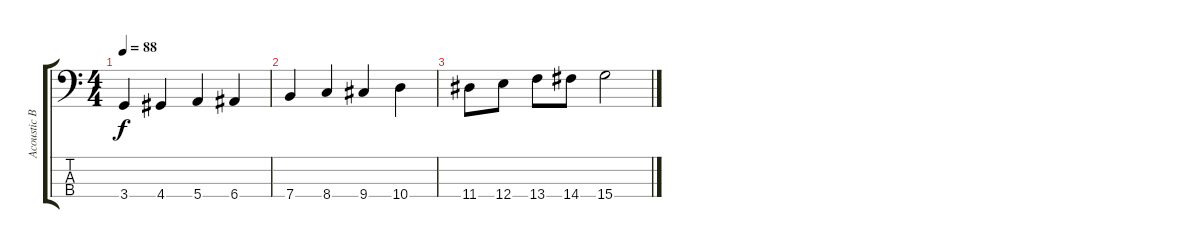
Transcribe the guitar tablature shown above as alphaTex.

\track ("Acoustic Bass" "Acoustic B") {instrument acousticbass}
\staff {score tabs}
\tuning (G2 D2 A1 E1) {hide}
\ts (4 4)
\tempo 88
\clef f4
\ks c
3.4.4{dy f} 4.4.4 5.4.4 6.4.4 |
7.4.4 8.4.4 9.4.4 10.4.4 |
11.4.8 12.4.8 13.4.8 14.4.8 15.4.2
